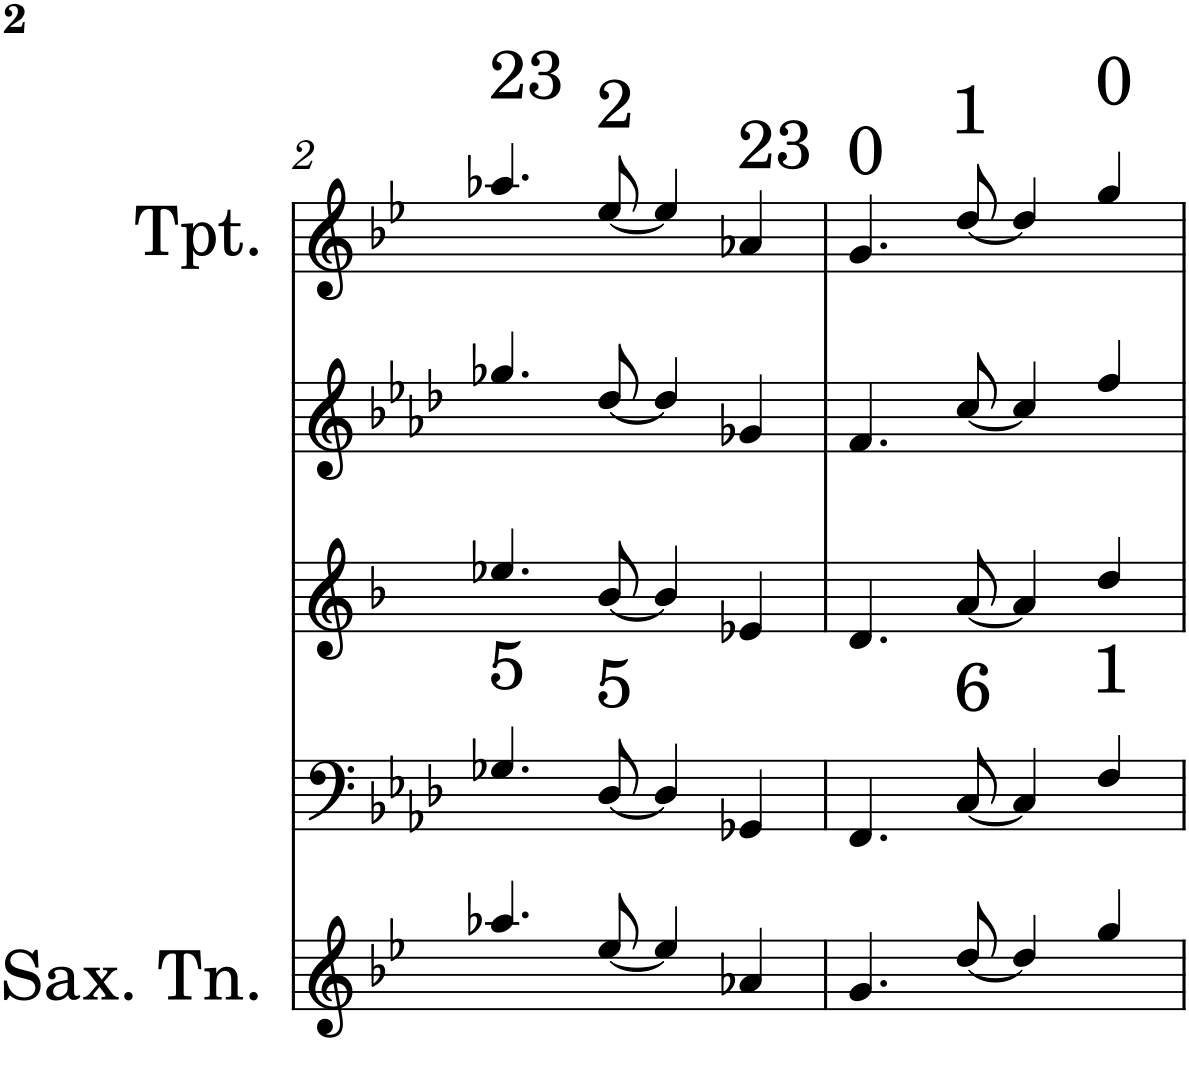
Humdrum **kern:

**kern	**kern	**kern	**kern	**kern
*part5	*part4	*part3	*part2	*part1
*staff5	*staff4	*staff3	*staff2	*staff1
*I"Saxofone Tenor	*I"Trombone	*I"Saxofone Alto	*I"Flauta	*I"Trumpet in Bb
*I'Sax. Tn.	*I'Trb	*	*I'Fl	*I'Tpt.
!!LO:PB:g=z
*clefG2	*clefF4	*clefG2	*clefG2	*clefG2
*Trd8c14	*	*Trd5c9	*	*Trd1c2
*k[b-e-]	*k[b-e-a-d-]	*k[b-]	*k[b-e-a-d-]	*k[b-e-]
*B-:	*A-:	*F:	*A-:	*B-:
*M4/4	*M4/4	*M4/4	*M4/4	*M4/4
=2	=2	=2	=2	=2
!	!	!	!	!LO:TX:a:t=23
!	!LO:TX:a:t=5	!	!	!
4.aa-X/	4.G-X/	4.ee-X/	4.gg-X/	4.aa-X/
!	!	!	!	!LO:TX:a:t=2
!	!LO:TX:a:t=5	!	!	!
[<8ee-/	[<8D-/	[<8b-/	[<8dd-/	[<8ee-/
4ee-/]	4D-/]	4b-/]	4dd-/]	4ee-/]
!	!	!	!	!LO:TX:a:t=23
4a-X/	4GG-X/	4e-X/	4g-X/	4a-X/
=3	=3	=3	=3	=3
!	!	!	!	!LO:TX:a:t=0
4.g/	4.FF/	4.d/	4.f/	4.g/
!	!	!	!	!LO:TX:a:t=1
!	!LO:TX:a:t=6	!	!	!
[<8dd/	[<8C/	[<8a/	[<8cc/	[<8dd/
4dd/]	4C/]	4a/]	4cc/]	4dd/]
!	!	!	!	!LO:TX:a:t=0
!	!LO:TX:a:t=1	!	!	!
4gg/	4F/	4dd/	4ff/	4gg/
=	=	=	=	=
*-	*-	*-	*-	*-
